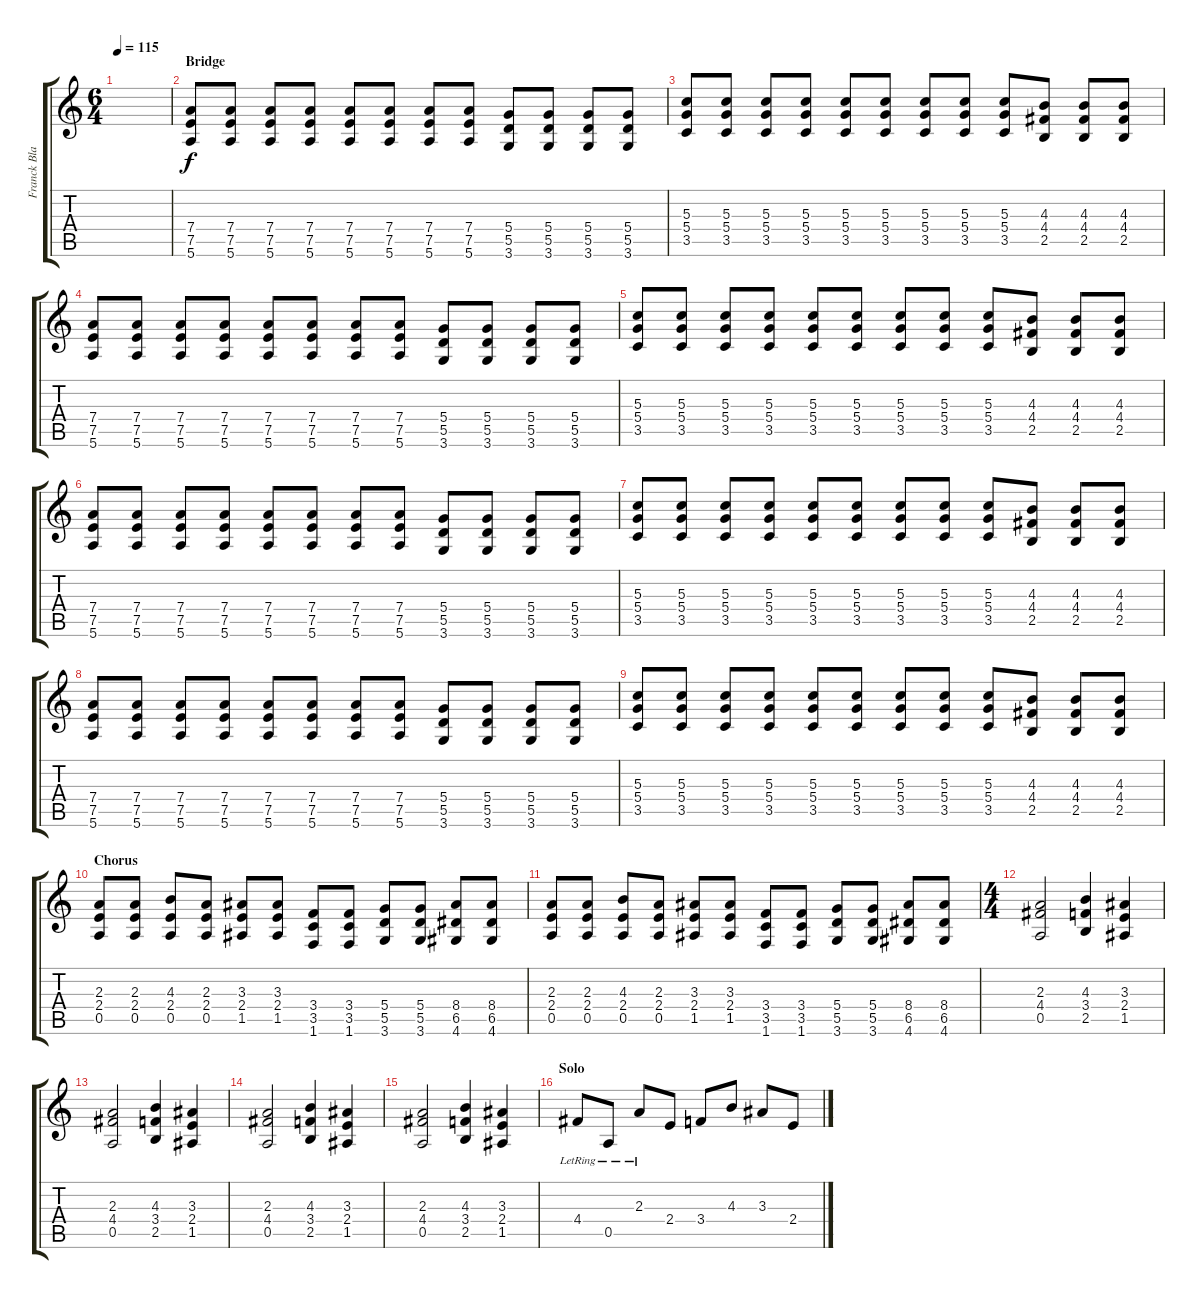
\track ("Franck Black" "Franck Bla") {instrument distortionguitar}
\staff {score tabs}
\tuning (E4 B3 G3 D3 A2 E2) {hide}
\ts (6 4)
\tempo 115
\clef g2
\ks c
|
\section ("" "Bridge")
(7.4 7.5 5.6).8 (7.4 7.5 5.6).8 (7.4 7.5 5.6).8 (7.4 7.5 5.6).8 (7.4 7.5 5.6).8 (7.4 7.5 5.6).8 (7.4 7.5 5.6).8 (7.4 7.5 5.6).8 (5.4 5.5 3.6).8 (5.4 5.5 3.6).8 (5.4 5.5 3.6).8 (5.4 5.5 3.6).8 |
(5.3 5.4 3.5).8 (5.3 5.4 3.5).8 (5.3 5.4 3.5).8 (5.3 5.4 3.5).8 (5.3 5.4 3.5).8 (5.3 5.4 3.5).8 (5.3 5.4 3.5).8 (5.3 5.4 3.5).8 (5.3 5.4 3.5).8 (4.3 4.4 2.5).8 (4.3 4.4 2.5).8 (4.3 4.4 2.5).8 |
(7.4 7.5 5.6).8 (7.4 7.5 5.6).8 (7.4 7.5 5.6).8 (7.4 7.5 5.6).8 (7.4 7.5 5.6).8 (7.4 7.5 5.6).8 (7.4 7.5 5.6).8 (7.4 7.5 5.6).8 (5.4 5.5 3.6).8 (5.4 5.5 3.6).8 (5.4 5.5 3.6).8 (5.4 5.5 3.6).8 |
(5.3 5.4 3.5).8 (5.3 5.4 3.5).8 (5.3 5.4 3.5).8 (5.3 5.4 3.5).8 (5.3 5.4 3.5).8 (5.3 5.4 3.5).8 (5.3 5.4 3.5).8 (5.3 5.4 3.5).8 (5.3 5.4 3.5).8 (4.3 4.4 2.5).8 (4.3 4.4 2.5).8 (4.3 4.4 2.5).8 |
(7.4 7.5 5.6).8 (7.4 7.5 5.6).8 (7.4 7.5 5.6).8 (7.4 7.5 5.6).8 (7.4 7.5 5.6).8 (7.4 7.5 5.6).8 (7.4 7.5 5.6).8 (7.4 7.5 5.6).8 (5.4 5.5 3.6).8 (5.4 5.5 3.6).8 (5.4 5.5 3.6).8 (5.4 5.5 3.6).8 |
(5.3 5.4 3.5).8 (5.3 5.4 3.5).8 (5.3 5.4 3.5).8 (5.3 5.4 3.5).8 (5.3 5.4 3.5).8 (5.3 5.4 3.5).8 (5.3 5.4 3.5).8 (5.3 5.4 3.5).8 (5.3 5.4 3.5).8 (4.3 4.4 2.5).8 (4.3 4.4 2.5).8 (4.3 4.4 2.5).8 |
(7.4 7.5 5.6).8 (7.4 7.5 5.6).8 (7.4 7.5 5.6).8 (7.4 7.5 5.6).8 (7.4 7.5 5.6).8 (7.4 7.5 5.6).8 (7.4 7.5 5.6).8 (7.4 7.5 5.6).8 (5.4 5.5 3.6).8 (5.4 5.5 3.6).8 (5.4 5.5 3.6).8 (5.4 5.5 3.6).8 |
(5.3 5.4 3.5).8 (5.3 5.4 3.5).8 (5.3 5.4 3.5).8 (5.3 5.4 3.5).8 (5.3 5.4 3.5).8 (5.3 5.4 3.5).8 (5.3 5.4 3.5).8 (5.3 5.4 3.5).8 (5.3 5.4 3.5).8 (4.3 4.4 2.5).8 (4.3 4.4 2.5).8 (4.3 4.4 2.5).8 |
\section ("" "Chorus")
(2.3 2.4 0.5).8 (2.3 2.4 0.5).8 (4.3 2.4 0.5).8 (2.3 2.4 0.5).8 (3.3 2.4 1.5).8 (3.3 2.4 1.5).8 (3.4 3.5 1.6).8 (3.4 3.5 1.6).8 (5.4 5.5 3.6).8 (5.4 5.5 3.6).8 (8.4 6.5 4.6).8 (8.4 6.5 4.6).8 |
(2.3 2.4 0.5).8 (2.3 2.4 0.5).8 (4.3 2.4 0.5).8 (2.3 2.4 0.5).8 (3.3 2.4 1.5).8 (3.3 2.4 1.5).8 (3.4 3.5 1.6).8 (3.4 3.5 1.6).8 (5.4 5.5 3.6).8 (5.4 5.5 3.6).8 (8.4 6.5 4.6).8 (8.4 6.5 4.6).8 |
\ts (4 4)
\section ("" "")
(2.3 4.4 0.5).2 (4.3 3.4 2.5).4 (3.3 2.4 1.5).4 |
(2.3 4.4 0.5).2 (4.3 3.4 2.5).4 (3.3 2.4 1.5).4 |
(2.3 4.4 0.5).2 (4.3 3.4 2.5).4 (3.3 2.4 1.5).4 |
(2.3 4.4 0.5).2 (4.3 3.4 2.5).4 (3.3 2.4 1.5).4 |
\section ("" "Solo")
4.4{lr}.8 0.5{lr}.8 2.3{lr}.8 2.4.8 3.4.8 4.3.8 3.3.8 2.4.8
